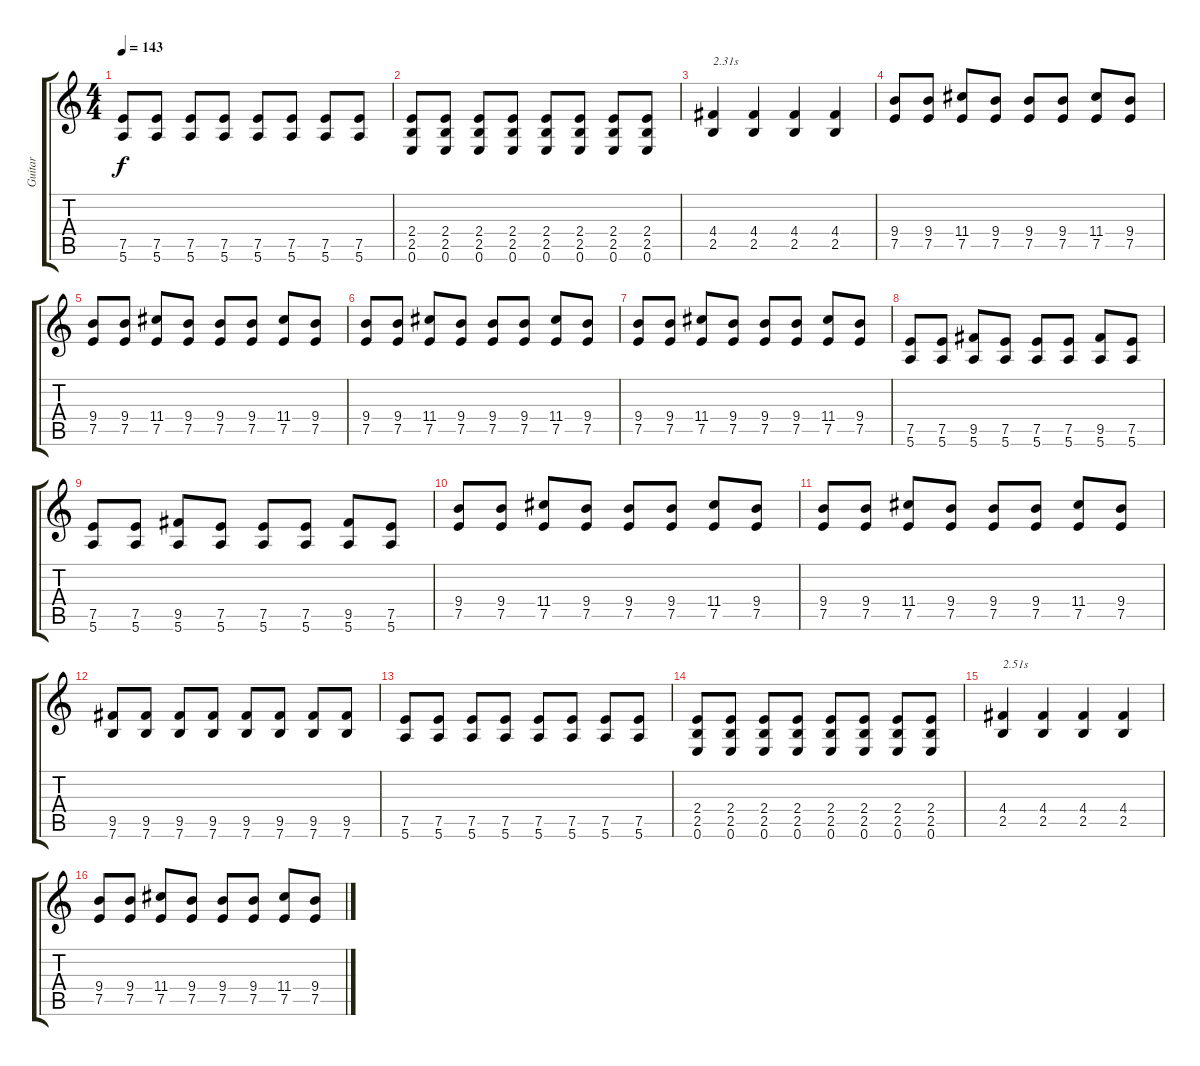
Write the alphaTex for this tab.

\track ("Guitar" "Guitar") {instrument distortionguitar}
\staff {score tabs}
\tuning (E4 B3 G3 D3 A2 E2) {hide}
\ts (4 4)
\tempo 143
\clef g2
\ks c
(7.5 5.6).8{dy f} (7.5 5.6).8 (7.5 5.6).8 (7.5 5.6).8 (7.5 5.6).8 (7.5 5.6).8 (7.5 5.6).8 (7.5 5.6).8 |
(2.4 2.5 0.6).8 (2.4 2.5 0.6).8 (2.4 2.5 0.6).8 (2.4 2.5 0.6).8 (2.4 2.5 0.6).8 (2.4 2.5 0.6).8 (2.4 2.5 0.6).8 (2.4 2.5 0.6).8 |
(4.4 2.5).4{txt "2.31s"} (4.4 2.5).4 (4.4 2.5).4 (4.4 2.5).4 |
(9.4 7.5).8 (9.4 7.5).8 (11.4 7.5).8 (9.4 7.5).8 (9.4 7.5).8 (9.4 7.5).8 (11.4 7.5).8 (9.4 7.5).8 |
(9.4 7.5).8 (9.4 7.5).8 (11.4 7.5).8 (9.4 7.5).8 (9.4 7.5).8 (9.4 7.5).8 (11.4 7.5).8 (9.4 7.5).8 |
(9.4 7.5).8 (9.4 7.5).8 (11.4 7.5).8 (9.4 7.5).8 (9.4 7.5).8 (9.4 7.5).8 (11.4 7.5).8 (9.4 7.5).8 |
(9.4 7.5).8 (9.4 7.5).8 (11.4 7.5).8 (9.4 7.5).8 (9.4 7.5).8 (9.4 7.5).8 (11.4 7.5).8 (9.4 7.5).8 |
(7.5 5.6).8 (7.5 5.6).8 (9.5 5.6).8 (7.5 5.6).8 (7.5 5.6).8 (7.5 5.6).8 (9.5 5.6).8 (7.5 5.6).8 |
(7.5 5.6).8 (7.5 5.6).8 (9.5 5.6).8 (7.5 5.6).8 (7.5 5.6).8 (7.5 5.6).8 (9.5 5.6).8 (7.5 5.6).8 |
(9.4 7.5).8 (9.4 7.5).8 (11.4 7.5).8 (9.4 7.5).8 (9.4 7.5).8 (9.4 7.5).8 (11.4 7.5).8 (9.4 7.5).8 |
(9.4 7.5).8 (9.4 7.5).8 (11.4 7.5).8 (9.4 7.5).8 (9.4 7.5).8 (9.4 7.5).8 (11.4 7.5).8 (9.4 7.5).8 |
(9.5 7.6).8 (9.5 7.6).8 (9.5 7.6).8 (9.5 7.6).8 (9.5 7.6).8 (9.5 7.6).8 (9.5 7.6).8 (9.5 7.6).8 |
(7.5 5.6).8 (7.5 5.6).8 (7.5 5.6).8 (7.5 5.6).8 (7.5 5.6).8 (7.5 5.6).8 (7.5 5.6).8 (7.5 5.6).8 |
(2.4 2.5 0.6).8 (2.4 2.5 0.6).8 (2.4 2.5 0.6).8 (2.4 2.5 0.6).8 (2.4 2.5 0.6).8 (2.4 2.5 0.6).8 (2.4 2.5 0.6).8 (2.4 2.5 0.6).8 |
(4.4 2.5).4{txt "2.51s"} (4.4 2.5).4 (4.4 2.5).4 (4.4 2.5).4 |
(9.4 7.5).8 (9.4 7.5).8 (11.4 7.5).8 (9.4 7.5).8 (9.4 7.5).8 (9.4 7.5).8 (11.4 7.5).8 (9.4 7.5).8
